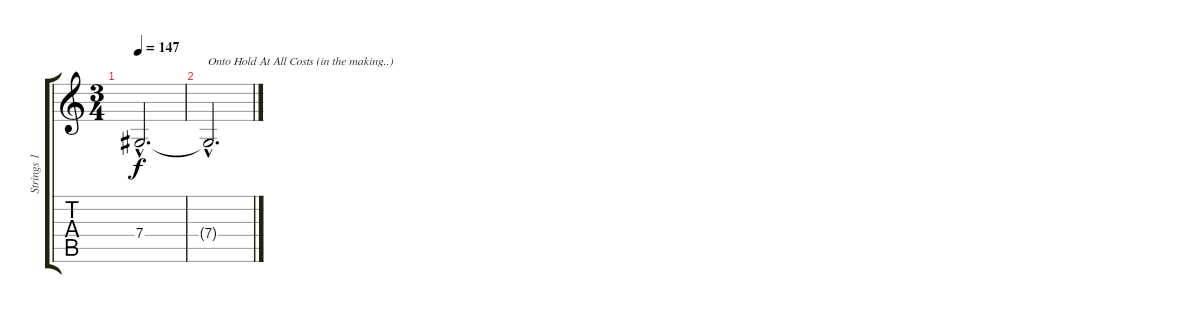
\track ("Strings 1" "Strings 1") {instrument stringensemble1}
\staff {score tabs}
\tuning (Eb4 Bb3 Gb3 Db3 Ab2 Eb2) {hide}
\ts (3 4)
\tempo 147
\clef g2
\ks c
7.4{hac t}.2{d dy f} |
7.4{hac t}.2{d txt "Onto Hold At All Costs (in the making..)" volume 0}
